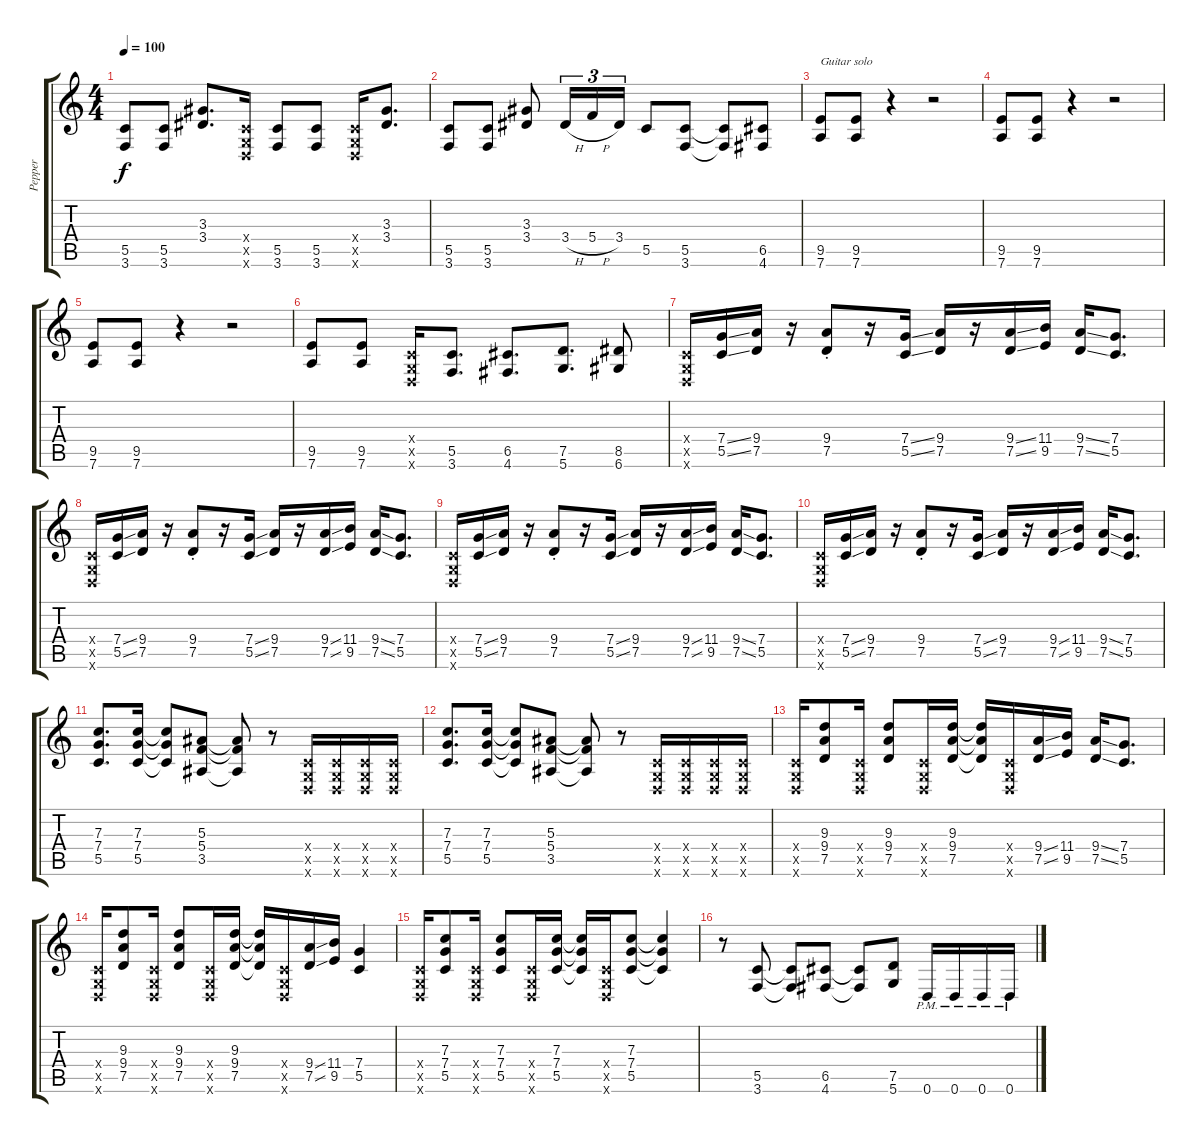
\track ("Pepper" "Pepper") {instrument distortionguitar}
\staff {score tabs}
\tuning (D4 A3 F3 C3 G2 D2) {hide}
\ts (4 4)
\tempo 100
\clef g2
\ks c
(5.5 3.6).8{dy f} (5.5 3.6).8 (3.3 3.4).8{d} (0.4{x} 0.5{x} 0.6{x}).16 (5.5 3.6).8 (5.5 3.6).8 (0.4{x} 0.5{x} 0.6{x}).16 (3.3 3.4).8{d} |
(5.5 3.6).8 (5.5 3.6).8 (3.3 3.4).8 3.4{h}.16{tu (3 2)} 5.4{h}.16{tu (3 2)} 3.4.16{tu (3 2)} 5.5.8 (5.5 3.6).8 (5.5{t} 3.6{t}).8 (6.5 4.6).8 |
(9.5 7.6).8{txt "Guitar solo"} (9.5 7.6).8 r.4 r.2 |
(9.5 7.6).8 (9.5 7.6).8 r.4 r.2 |
(9.5 7.6).8 (9.5 7.6).8 r.4 r.2 |
(9.5 7.6).8 (9.5 7.6).8 (0.4{x} 0.5{x} 0.6{x}).16 (5.5 3.6).8{d} (6.5 4.6).8{d} (7.5 5.6).8{d} (8.5 6.6).8 |
(0.4{x} 0.5{x} 0.6{x}).16 (7.4{ss} 5.5{ss}).16 (9.4 7.5).16 r.16 (9.4 7.5{st}).8 r.16 (7.4{ss} 5.5{ss}).16 (9.4 7.5).16 r.16 (9.4{ss} 7.5{ss}).16 (11.4 9.5).16 (9.4{ss} 7.5{ss}).16 (7.4 5.5).8{d} |
(0.4{x} 0.5{x} 0.6{x}).16 (7.4{ss} 5.5{ss}).16 (9.4 7.5).16 r.16 (9.4 7.5{st}).8 r.16 (7.4{ss} 5.5{ss}).16 (9.4 7.5).16 r.16 (9.4{ss} 7.5{ss}).16 (11.4 9.5).16 (9.4{ss} 7.5{ss}).16 (7.4 5.5).8{d} |
(0.4{x} 0.5{x} 0.6{x}).16 (7.4{ss} 5.5{ss}).16 (9.4 7.5).16 r.16 (9.4 7.5{st}).8 r.16 (7.4{ss} 5.5{ss}).16 (9.4 7.5).16 r.16 (9.4{ss} 7.5{ss}).16 (11.4 9.5).16 (9.4{ss} 7.5{ss}).16 (7.4 5.5).8{d} |
(0.4{x} 0.5{x} 0.6{x}).16 (7.4{ss} 5.5{ss}).16 (9.4 7.5).16 r.16 (9.4 7.5{st}).8 r.16 (7.4{ss} 5.5{ss}).16 (9.4 7.5).16 r.16 (9.4{ss} 7.5{ss}).16 (11.4 9.5).16 (9.4{ss} 7.5{ss}).16 (7.4 5.5).8{d} |
(7.3 7.4 5.5).8{d} (7.3 7.4 5.5).16 (7.3{t} 7.4{t} 5.5{t}).8 (5.3 5.4 3.5).8 (5.3{t} 5.4{t} 3.5{t}).8 r.8 (0.4{x} 0.5{x} 0.6{x}).16 (0.4{x} 0.5{x} 0.6{x}).16 (0.4{x} 0.5{x} 0.6{x}).16 (0.4{x} 0.5{x} 0.6{x}).16 |
(7.3 7.4 5.5).8{d} (7.3 7.4 5.5).16 (7.3{t} 7.4{t} 5.5{t}).8 (5.3 5.4 3.5).8 (5.3{t} 5.4{t} 3.5{t}).8 r.8 (0.4{x} 0.5{x} 0.6{x}).16 (0.4{x} 0.5{x} 0.6{x}).16 (0.4{x} 0.5{x} 0.6{x}).16 (0.4{x} 0.5{x} 0.6{x}).16 |
(0.4{x} 0.5{x} 0.6{x}).16 (9.3 9.4 7.5).8 (0.4{x} 0.5{x} 0.6{x}).16 (9.3 9.4 7.5).8 (0.4{x} 0.5{x} 0.6{x}).16 (9.3 9.4 7.5).16 (9.3{t} 9.4{t} 7.5{t}).16 (0.4{x} 0.5{x} 0.6{x}).16 (9.4{ss} 7.5{ss}).16 (11.4 9.5).16 (9.4{ss} 7.5{ss}).16 (7.4 5.5).8{d} |
(0.4{x} 0.5{x} 0.6{x}).16 (9.3 9.4 7.5).8 (0.4{x} 0.5{x} 0.6{x}).16 (9.3 9.4 7.5).8 (0.4{x} 0.5{x} 0.6{x}).16 (9.3 9.4 7.5).16 (9.3{t} 9.4{t} 7.5{t}).16 (0.4{x} 0.5{x} 0.6{x}).16 (9.4{ss} 7.5{ss}).16 (11.4 9.5).16 (7.4 5.5).4 |
(0.4{x} 0.5{x} 0.6{x}).16 (7.3 7.4 5.5).8 (0.4{x} 0.5{x} 0.6{x}).16 (7.3 7.4 5.5).8 (0.4{x} 0.5{x} 0.6{x}).16 (7.3 7.4 5.5).16 (7.3{t} 7.4{t} 5.5{t}).16 (0.4{x} 0.5{x} 0.6{x}).16 (7.3 7.4 5.5).8 (7.3{t} 7.4{t} 5.5{t}).4 |
r.8 (5.5 3.6).8 (5.5{t} 3.6{t}).8 (6.5 4.6).8 (6.5{t} 4.6{t}).8 (7.5 5.6).8 0.6{pm}.16 0.6{pm}.16 0.6{pm}.16 0.6{pm}.16
